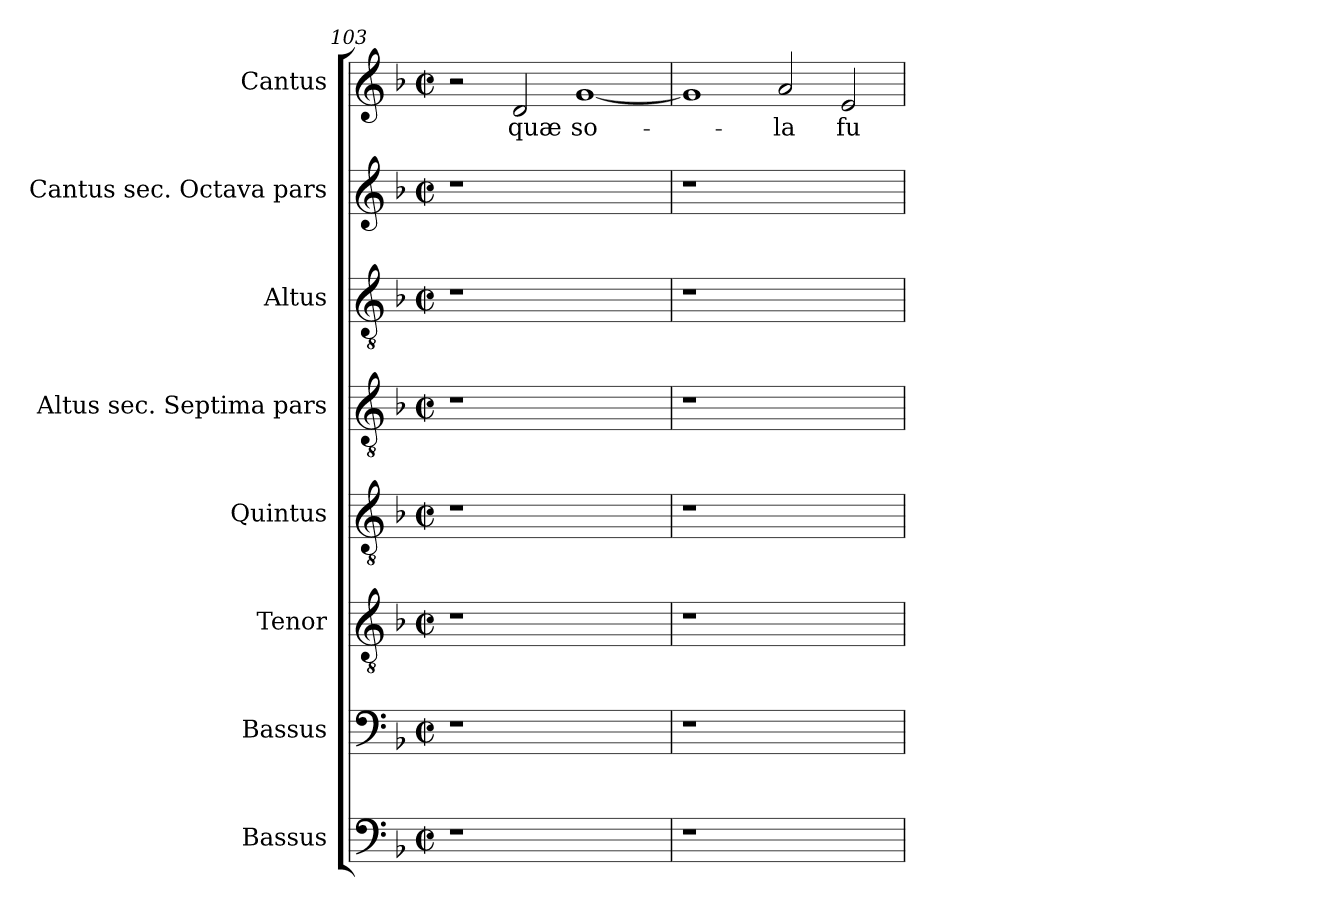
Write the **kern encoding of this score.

**kern	**kern	**kern	**kern	**kern	**kern	**kern	**kern	**text
*part8	*part7	*part6	*part5	*part4	*part3	*part2	*part1	*part1
*staff8	*staff7	*staff6	*staff5	*staff4	*staff3	*staff2	*staff1	*staff1
*I"Bassus	*I"Bassus	*I"Tenor	*I"Quintus	*I"Altus sec. Septima pars	*I"Altus	*I"Cantus sec. Octava pars	*I"Cantus	*
*	*I'Bassus	*I'Tenor	*I'Quintus	*	*I'Altus	*	*I'Cantus	*
!!LO:LB:g=z
*clefF4	*clefF4	*clefGv2	*clefGv2	*clefGv2	*clefGv2	*clefG2	*clefG2	*
*k[b-]	*k[b-]	*k[b-]	*k[b-]	*k[b-]	*k[b-]	*k[b-]	*k[b-]	*
*F:	*F:	*F:	*F:	*F:	*F:	*F:	*F:	*
*M2/2	*M2/2	*M2/2	*M2/2	*M2/2	*M2/2	*M2/2	*M2/2	*
*met(c|)	*met(c|)	*met(c|)	*met(c|)	*met(c|)	*met(c|)	*met(c|)	*met(c|)	*
=103	=103	=103	=103	=103	=103	=103	=103	=103
1r	1r	1r	1r	1r	1r	1r	2r	.
!	!	!	!	!	!	!	!	!LO:LY:b
.	.	.	.	.	.	.	2d/	quæ
!	!	!	!	!	!	!	!	!LO:LY:b
1ryy	1ryy	1ryy	1ryy	1ryy	1ryy	1ryy	[<1g	so-
=104	=104	=104	=104	=104	=104	=104	=104	=104
1r	1r	1r	1r	1r	1r	1r	1g]	.
!	!	!	!	!	!	!	!	!LO:LY:b
1ryy	1ryy	1ryy	1ryy	1ryy	1ryy	1ryy	2a/	-la
!	!	!	!	!	!	!	!	!LO:LY:b
.	.	.	.	.	.	.	2e/	fu-
=	=	=	=	=	=	=	=	=
*-	*-	*-	*-	*-	*-	*-	*-	*-
